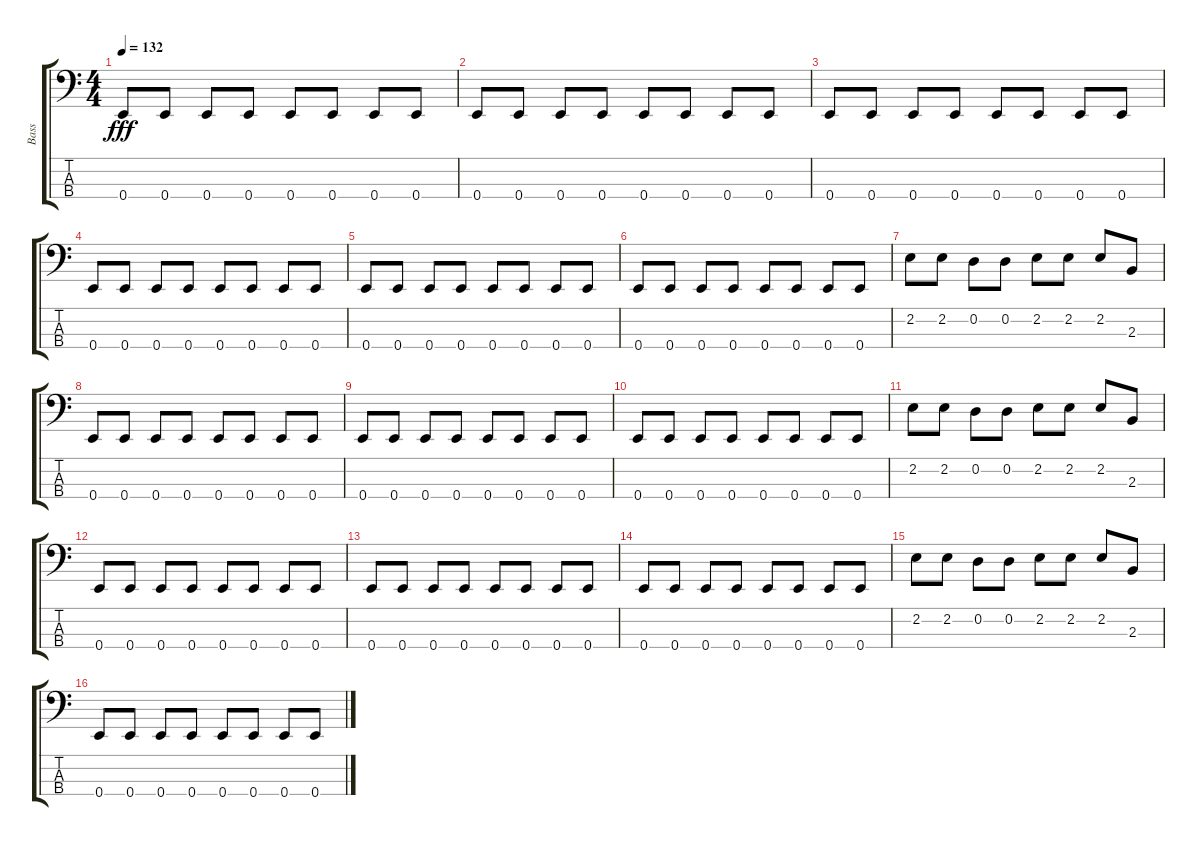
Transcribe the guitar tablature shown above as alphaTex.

\track ("Bass" "Bass") {instrument electricbasspick}
\staff {score tabs}
\tuning (G2 D2 A1 E1) {hide}
\ts (4 4)
\tempo 132
\clef f4
\ks c
0.4.8{dy fff} 0.4.8 0.4.8 0.4.8 0.4.8 0.4.8 0.4.8 0.4.8 |
0.4.8 0.4.8 0.4.8 0.4.8 0.4.8 0.4.8 0.4.8 0.4.8 |
0.4.8 0.4.8 0.4.8 0.4.8 0.4.8 0.4.8 0.4.8 0.4.8 |
0.4.8 0.4.8 0.4.8 0.4.8 0.4.8 0.4.8 0.4.8 0.4.8 |
0.4.8 0.4.8 0.4.8 0.4.8 0.4.8 0.4.8 0.4.8 0.4.8 |
0.4.8 0.4.8 0.4.8 0.4.8 0.4.8 0.4.8 0.4.8 0.4.8 |
2.2.8 2.2.8 0.2.8 0.2.8 2.2.8 2.2.8 2.2.8 2.3.8 |
0.4.8 0.4.8 0.4.8 0.4.8 0.4.8 0.4.8 0.4.8 0.4.8 |
0.4.8 0.4.8 0.4.8 0.4.8 0.4.8 0.4.8 0.4.8 0.4.8 |
0.4.8 0.4.8 0.4.8 0.4.8 0.4.8 0.4.8 0.4.8 0.4.8 |
2.2.8 2.2.8 0.2.8 0.2.8 2.2.8 2.2.8 2.2.8 2.3.8 |
0.4.8 0.4.8 0.4.8 0.4.8 0.4.8 0.4.8 0.4.8 0.4.8 |
0.4.8 0.4.8 0.4.8 0.4.8 0.4.8 0.4.8 0.4.8 0.4.8 |
0.4.8 0.4.8 0.4.8 0.4.8 0.4.8 0.4.8 0.4.8 0.4.8 |
2.2.8 2.2.8 0.2.8 0.2.8 2.2.8 2.2.8 2.2.8 2.3.8 |
0.4.8 0.4.8 0.4.8 0.4.8 0.4.8 0.4.8 0.4.8 0.4.8
